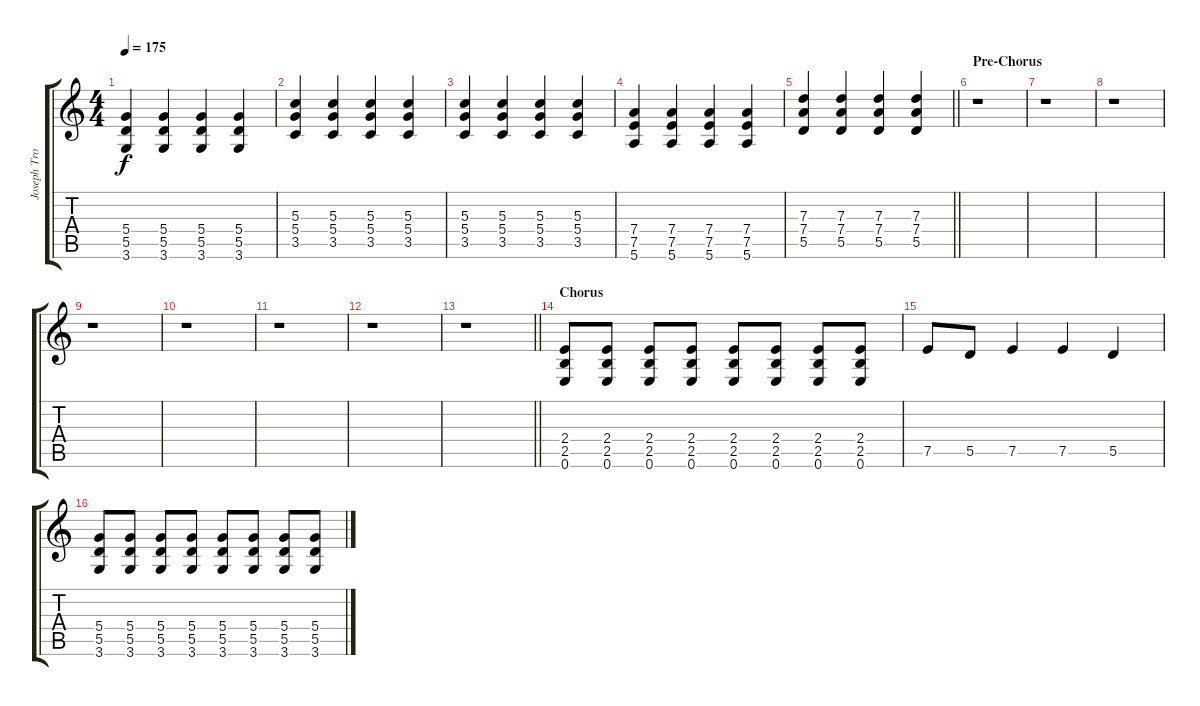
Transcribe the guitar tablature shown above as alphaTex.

\track ("Joseph Trohman (Lead Guitar)" "Joseph Tro") {instrument distortionguitar}
\staff {score tabs}
\tuning (E4 B3 G3 D3 A2 E2) {hide}
\ts (4 4)
\tempo 175
\clef g2
\ks c
(5.4 5.5 3.6).4{dy f} (5.4 5.5 3.6).4 (5.4 5.5 3.6).4 (5.4 5.5 3.6).4 |
(5.3 5.4 3.5).4 (5.3 5.4 3.5).4 (5.3 5.4 3.5).4 (5.3 5.4 3.5).4 |
(5.3 5.4 3.5).4 (5.3 5.4 3.5).4 (5.3 5.4 3.5).4 (5.3 5.4 3.5).4 |
(7.4 7.5 5.6).4 (7.4 7.5 5.6).4 (7.4 7.5 5.6).4 (7.4 7.5 5.6).4 |
\barLineRight lightlight
(7.3 7.4 5.5).4 (7.3 7.4 5.5).4 (7.3 7.4 5.5).4 (7.3 7.4 5.5).4 |
\section ("" "Pre-Chorus")
r.1 |
r.1 |
r.1 |
r.1 |
r.1 |
r.1 |
r.1 |
\barLineRight lightlight
r.1 |
\section ("" "Chorus")
(2.4 2.5 0.6).8 (2.4 2.5 0.6).8 (2.4 2.5 0.6).8 (2.4 2.5 0.6).8 (2.4 2.5 0.6).8 (2.4 2.5 0.6).8 (2.4 2.5 0.6).8 (2.4 2.5 0.6).8 |
7.5.8 5.5.8 7.5.4 7.5.4 5.5.4 |
(5.4 5.5 3.6).8 (5.4 5.5 3.6).8 (5.4 5.5 3.6).8 (5.4 5.5 3.6).8 (5.4 5.5 3.6).8 (5.4 5.5 3.6).8 (5.4 5.5 3.6).8 (5.4 5.5 3.6).8
